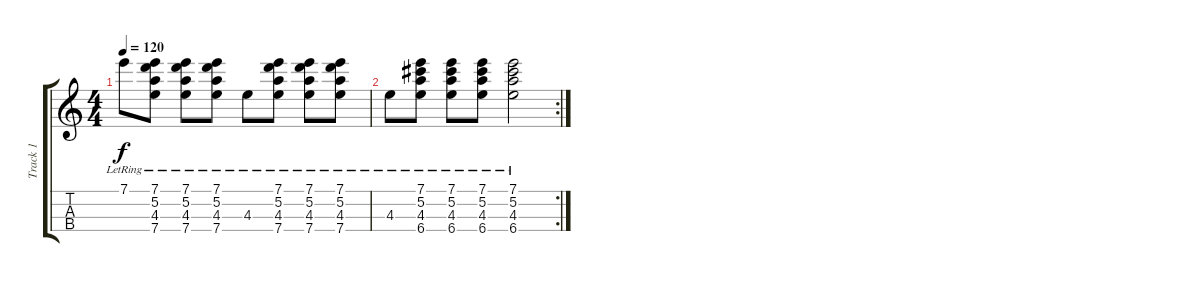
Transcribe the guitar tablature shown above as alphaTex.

\track ("Track 1" "Track 1") {instrument acousticguitarsteel}
\staff {score tabs}
\tuning (A4 E4 C4 G4) {hide}
\ts (4 4)
\tempo 120
\clef g2
\ks c
7.1{lr}.8{dy f} (7.1{lr} 5.2{lr} 4.3{lr} 7.4{lr}).8 (7.1{lr} 5.2{lr} 4.3{lr} 7.4{lr}).8 (7.1{lr} 5.2{lr} 4.3{lr} 7.4{lr}).8 4.3{lr}.8 (7.1{lr} 5.2{lr} 4.3{lr} 7.4{lr}).8 (7.1{lr} 5.2{lr} 4.3{lr} 7.4{lr}).8 (7.1{lr} 5.2{lr} 4.3{lr} 7.4{lr}).8 |
\rc 2
4.3{lr}.8 (7.1{lr} 5.2{lr} 4.3{lr} 6.4{lr}).8 (7.1{lr} 5.2{lr} 4.3{lr} 6.4{lr}).8 (7.1{lr} 5.2{lr} 4.3{lr} 6.4{lr}).8 (7.1{lr} 5.2{lr} 4.3{lr} 6.4{lr}).2
